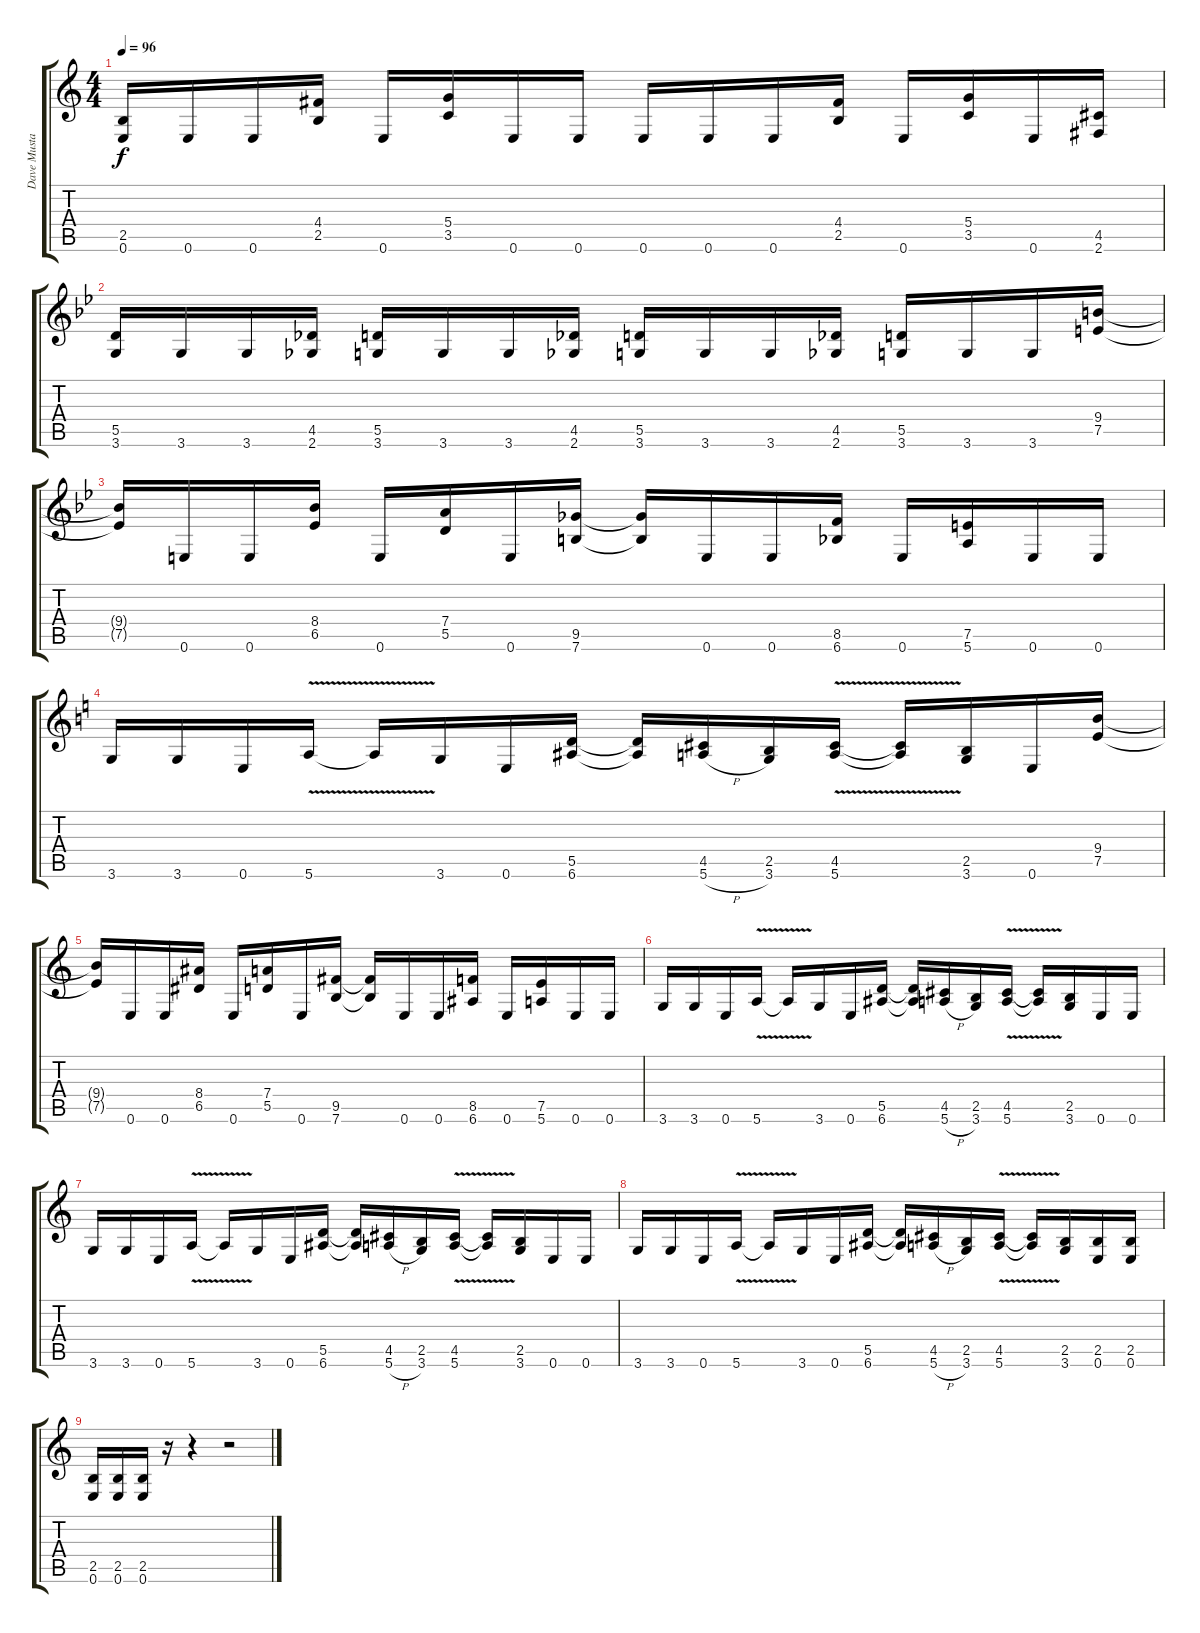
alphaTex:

\track ("Dave Mustaine" "Dave Musta") {instrument distortionguitar}
\staff {score tabs}
\tuning (E4 B3 G3 D3 A2 E2) {hide}
\ts (4 4)
\tempo 96
\clef g2
\ks c
(2.5{t} 0.6{t}).16{dy f} 0.6.16 0.6.16 (4.4 2.5).16 0.6.16 (5.4 3.5).16 0.6.16 0.6.16 0.6.16 0.6.16 0.6.16 (4.4 2.5).16 0.6.16 (5.4 3.5).16 0.6.16 (4.5 2.6).16 |
\ks bb
(5.5 3.6).16 3.6.16 3.6.16 (4.5 2.6).16 (5.5 3.6).16 3.6.16 3.6.16 (4.5 2.6).16 (5.5 3.6).16 3.6.16 3.6.16 (4.5 2.6).16 (5.5 3.6).16 3.6.16 3.6.16 (9.4 7.5).16 |
(9.4{t} 7.5{t}).16 0.6.16 0.6.16 (8.4 6.5).16 0.6.16 (7.4 5.5).16 0.6.16 (9.5 7.6).16 (9.5{t} 7.6{t}).16 0.6.16 0.6.16 (8.5 6.6).16 0.6.16 (7.5 5.6).16 0.6.16 0.6.16 |
\ks c
3.6.16 3.6.16 0.6.16 5.6{v}.16 5.6{t}.16 3.6.16 0.6.16 (5.5 6.6).16 (5.5{t} 6.6{t}).16 (4.5 5.6{h}).16 (2.5 3.6).16 (4.5 5.6{v}).16 (4.5{t} 5.6{t}).16 (2.5 3.6).16 0.6.16 (9.4 7.5).16 |
(9.4{t} 7.5{t}).16 0.6.16 0.6.16 (8.4 6.5).16 0.6.16 (7.4 5.5).16 0.6.16 (9.5 7.6).16 (9.5{t} 7.6{t}).16 0.6.16 0.6.16 (8.5 6.6).16 0.6.16 (7.5 5.6).16 0.6.16 0.6.16 |
3.6.16 3.6.16 0.6.16 5.6{v}.16 5.6{t}.16 3.6.16 0.6.16 (5.5 6.6).16 (5.5{t} 6.6{t}).16 (4.5 5.6{h}).16 (2.5 3.6).16 (4.5 5.6{v}).16 (4.5{t} 5.6{t}).16 (2.5 3.6).16 0.6.16 0.6.16 |
3.6.16 3.6.16 0.6.16 5.6{v}.16 5.6{t}.16 3.6.16 0.6.16 (5.5 6.6).16 (5.5{t} 6.6{t}).16 (4.5 5.6{h}).16 (2.5 3.6).16 (4.5 5.6{v}).16 (4.5{t} 5.6{t}).16 (2.5 3.6).16 0.6.16 0.6.16 |
3.6.16 3.6.16 0.6.16 5.6{v}.16 5.6{t}.16 3.6.16 0.6.16 (5.5 6.6).16 (5.5{t} 6.6{t}).16 (4.5 5.6{h}).16 (2.5 3.6).16 (4.5 5.6{v}).16 (4.5{t} 5.6{t}).16 (2.5 3.6).16 (2.5 0.6).16 (2.5 0.6).16 |
(2.5 0.6).16 (2.5 0.6).16 (2.5 0.6).16 r.16 r.4 r.2
